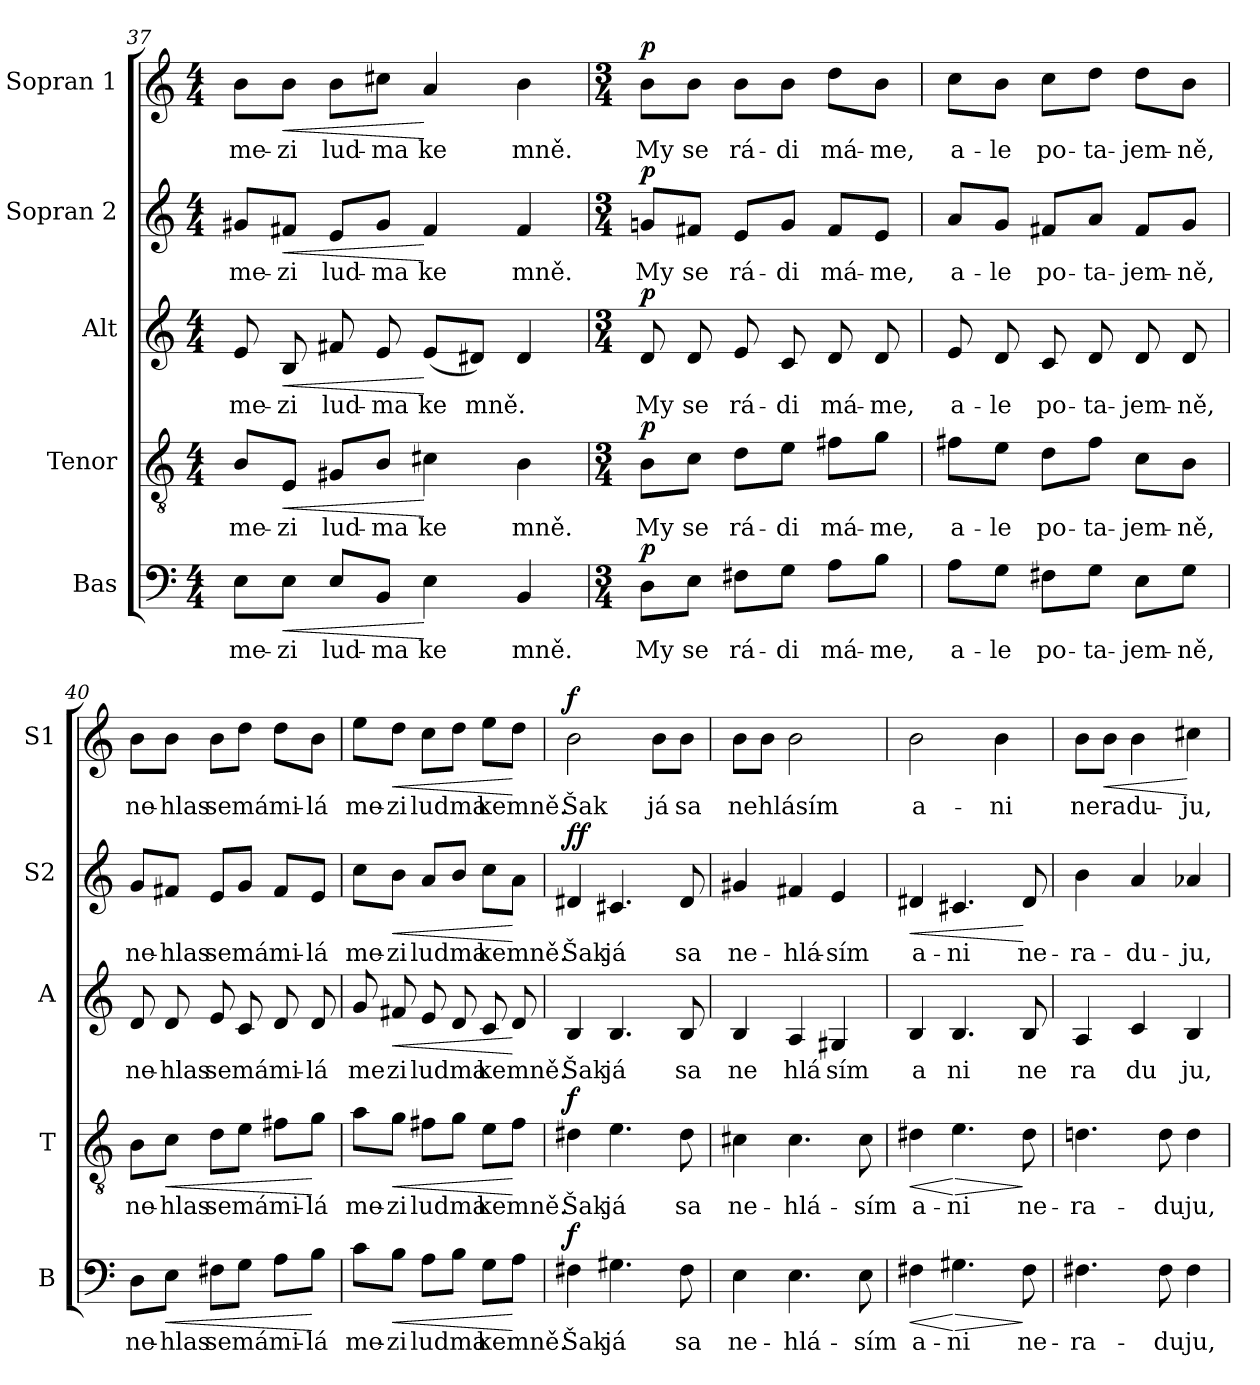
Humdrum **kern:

**kern	**text	**dynam	**kern	**text	**dynam	**kern	**text	**dynam	**kern	**text	**dynam	**kern	**text	**dynam
*part5	*part5	*part5	*part4	*part4	*part4	*part3	*part3	*part3	*part2	*part2	*part2	*part1	*part1	*part1
*staff5	*staff5	*staff5	*staff4	*staff4	*staff4	*staff3	*staff3	*staff3	*staff2	*staff2	*staff2	*staff1	*staff1	*staff1
*I"Bas	*	*	*I"Tenor	*	*	*I"Alt	*	*	*I"Sopran 2	*	*	*I"Sopran 1	*	*
*I'B	*	*	*I'T	*	*	*I'A	*	*	*I'S2	*	*	*I'S1	*	*
!!LO:PB:g=z
*clefF4	*	*	*clefGv2	*	*	*clefG2	*	*	*clefG2	*	*	*clefG2	*	*
*M4/4	*	*	*M4/4	*	*	*M4/4	*	*	*M4/4	*	*	*M4/4	*	*
=37	=37	=37	=37	=37	=37	=37	=37	=37	=37	=37	=37	=37	=37	=37
!	!LO:LY:b:cj	!	!	!LO:LY:b:cj	!	!	!LO:LY:b:cj	!	!	!LO:LY:b:cj	!	!	!LO:LY:b:cj	!
8E\L	me-	.	8B/L	me-	.	8e/	me-	.	8g#X/L	me-	.	8b\L	me-	.
!	!LO:LY:b:cj	!LO:HP:b	!	!LO:LY:b:cj	!LO:HP:b	!	!LO:LY:b:cj	!LO:HP:b	!	!LO:LY:b:cj	!LO:HP:b	!	!LO:LY:b:cj	!LO:HP:b
8E\J	-zi	<	8E/J	-zi	<	8B/	-zi	<	8f#X/J	-zi	<	8b\J	-zi	<
!	!LO:LY:b:cj	!	!	!LO:LY:b:cj	!	!	!LO:LY:b:cj	!	!	!LO:LY:b:cj	!	!	!LO:LY:b:cj	!
8E/L	lud-	.	8G#X/L	lud-	.	8f#X/	lud-	.	8e/L	lud-	.	8b\L	lud-	.
!	!LO:LY:b:cj	!	!	!LO:LY:b:cj	!	!	!LO:LY:b:cj	!	!	!LO:LY:b:cj	!	!	!LO:LY:b:cj	!
8BB/J	-ma	.	8B/J	-ma	.	8e/	-ma	.	8g#/J	-ma	.	8cc#X\J	-ma	.
!	!LO:LY:b:cj	!	!	!LO:LY:b:cj	!	!	!LO:LY:b:cj	!	!	!LO:LY:b:cj	!	!	!LO:LY:b:cj	!
4E\	ke	[	4c#X\	ke	[	(<8e/L	ke	[	4f#/	ke	[	4a/	ke	[
!	!	!	!	!	!	!	!LO:LY:b	!	!	!	!	!	!	!
.	.	.	.	.	.	8d#X/J)	mně.	.	.	.	.	.	.	.
!	!LO:LY:b:cj	!	!	!LO:LY:b:cj	!	!	!	!	!	!LO:LY:b:cj	!	!	!LO:LY:b:cj	!
4BB/	mně.	.	4B\	mně.	.	4d#/	.	.	4f#/	mně.	.	4b\	mně.	.
=38	=38	=38	=38	=38	=38	=38	=38	=38	=38	=38	=38	=38	=38	=38
*M3/4	*	*	*M3/4	*	*	*M3/4	*	*	*M3/4	*	*	*M3/4	*	*
!	!LO:LY:b:cj	!LO:DY:a	!	!LO:LY:b:cj	!LO:DY:a	!	!LO:LY:b:cj	!LO:DY:a	!	!LO:LY:b:cj	!LO:DY:a	!	!LO:LY:b:cj	!LO:DY:a
8D\L	My	p	8B\L	My	p	8d/	My	p	8gn/L	My	p	8b\L	My	p
!	!LO:LY:b:cj	!	!	!LO:LY:b:cj	!	!	!LO:LY:b:cj	!	!	!LO:LY:b:cj	!	!	!LO:LY:b:cj	!
8E\J	se	.	8c\J	se	.	8d/	se	.	8f#X/J	se	.	8b\J	se	.
!	!LO:LY:b:cj	!	!	!LO:LY:b:cj	!	!	!LO:LY:b:cj	!	!	!LO:LY:b:cj	!	!	!LO:LY:b:cj	!
8F#X\L	rá-	.	8d\L	rá-	.	8e/	rá-	.	8e/L	rá-	.	8b\L	rá-	.
!	!LO:LY:b:cj	!	!	!LO:LY:b:cj	!	!	!LO:LY:b:cj	!	!	!LO:LY:b:cj	!	!	!LO:LY:b:cj	!
8G\J	-di	.	8e\J	-di	.	8c/	-di	.	8g/J	-di	.	8b\J	-di	.
!	!LO:LY:b:cj	!	!	!LO:LY:b:cj	!	!	!LO:LY:b:cj	!	!	!LO:LY:b:cj	!	!	!LO:LY:b:cj	!
8A\L	má-	.	8f#X\L	má-	.	8d/	má-	.	8f#/L	má-	.	8dd\L	má-	.
!	!LO:LY:b:cj	!	!	!LO:LY:b:cj	!	!	!LO:LY:b:cj	!	!	!LO:LY:b:cj	!	!	!LO:LY:b:cj	!
8B\J	-me,	.	8g\J	-me,	.	8d/	-me,	.	8e/J	-me,	.	8b\J	-me,	.
=39	=39	=39	=39	=39	=39	=39	=39	=39	=39	=39	=39	=39	=39	=39
!	!LO:LY:b:cj	!	!	!LO:LY:b:cj	!	!	!LO:LY:b:cj	!	!	!LO:LY:b:cj	!	!	!LO:LY:b:cj	!
8A\L	a-	.	8f#X\L	a-	.	8e/	a-	.	8a/L	a-	.	8cc\L	a-	.
!	!LO:LY:b:cj	!	!	!LO:LY:b:cj	!	!	!LO:LY:b:cj	!	!	!LO:LY:b:cj	!	!	!LO:LY:b:cj	!
8G\J	-le	.	8e\J	-le	.	8d/	-le	.	8g/J	-le	.	8b\J	-le	.
!	!LO:LY:b:cj	!	!	!LO:LY:b:cj	!	!	!LO:LY:b:cj	!	!	!LO:LY:b:cj	!	!	!LO:LY:b:cj	!
8F#X\L	po-	.	8d\L	po-	.	8c/	po-	.	8f#X/L	po-	.	8cc\L	po-	.
!	!LO:LY:b:cj	!	!	!LO:LY:b:cj	!	!	!LO:LY:b:cj	!	!	!LO:LY:b:cj	!	!	!LO:LY:b:cj	!
8G\J	-ta-	.	8f#\J	-ta-	.	8d/	-ta-	.	8a/J	-ta-	.	8dd\J	-ta-	.
!	!LO:LY:b:cj	!	!	!LO:LY:b:cj	!	!	!LO:LY:b:cj	!	!	!LO:LY:b:cj	!	!	!LO:LY:b:cj	!
8E\L	-jem-	.	8c\L	-jem-	.	8d/	-jem-	.	8f#/L	-jem-	.	8dd\L	-jem-	.
!	!LO:LY:b:cj	!	!	!LO:LY:b:cj	!	!	!LO:LY:b:cj	!	!	!LO:LY:b:cj	!	!	!LO:LY:b:cj	!
8G\J	-ně,	.	8B\J	-ně,	.	8d/	-ně,	.	8g/J	-ně,	.	8b\J	-ně,	.
=40	=40	=40	=40	=40	=40	=40	=40	=40	=40	=40	=40	=40	=40	=40
!	!LO:LY:b:cj	!	!	!LO:LY:b:cj	!	!	!LO:LY:b:cj	!	!	!LO:LY:b:cj	!	!	!LO:LY:b:cj	!
8D\L	ne-	.	8B\L	ne-	.	8d/	ne-	.	8g/L	ne-	.	8b\L	ne-	.
!	!LO:LY:b:cj	!LO:HP:b	!	!LO:LY:b:cj	!LO:HP:b	!	!LO:LY:b:cj	!	!	!LO:LY:b:cj	!	!	!LO:LY:b:cj	!
8E\J	-hlas	<	8c\J	-hlas	<	8d/	-hlas	.	8f#X/J	-hlas	.	8b\J	-hlas	.
!	!LO:LY:b:cj	!	!	!LO:LY:b:cj	!	!	!LO:LY:b:cj	!	!	!LO:LY:b:cj	!	!	!LO:LY:b:cj	!
8F#X\L	se	.	8d\L	se	.	8e/	se	.	8e/L	se	.	8b\L	se	.
!	!LO:LY:b:cj	!	!	!LO:LY:b:cj	!	!	!LO:LY:b:cj	!	!	!LO:LY:b:cj	!	!	!LO:LY:b:cj	!
8G\J	má	.	8e\J	má	.	8c/	má	.	8g/J	má	.	8dd\J	má	.
!	!LO:LY:b:cj	!	!	!LO:LY:b:cj	!	!	!LO:LY:b:cj	!	!	!LO:LY:b:cj	!	!	!LO:LY:b:cj	!
8A\L	mi-	.	8f#X\L	mi-	.	8d/	mi-	.	8f#/L	mi-	.	8dd\L	mi-	.
!	!LO:LY:b:cj	!	!	!LO:LY:b:cj	!	!	!LO:LY:b:cj	!	!	!LO:LY:b:cj	!	!	!LO:LY:b:cj	!
8B\J	-lá	[	8g\J	-lá	[	8d/	-lá	.	8e/J	-lá	.	8b\J	-lá	.
!!LO:LB:g=z
=41	=41	=41	=41	=41	=41	=41	=41	=41	=41	=41	=41	=41	=41	=41
!	!LO:LY:b:cj	!	!	!LO:LY:b:cj	!	!	!LO:LY:b:cj	!	!	!LO:LY:b:cj	!	!	!LO:LY:b:cj	!
8c\L	me-	.	8a\L	me-	.	8g/	me	.	8cc\L	me-	.	8ee\L	me-	.
!	!LO:LY:b:cj	!LO:HP:b	!	!LO:LY:b:cj	!LO:HP:b	!	!LO:LY:b:cj	!LO:HP:b	!	!LO:LY:b:cj	!LO:HP:b	!	!LO:LY:b:cj	!LO:HP:b
8B\J	-zi	<	8g\J	-zi	<	8f#X/	zi	<	8b\J	-zi	<	8dd\J	-zi	<
!	!LO:LY:b:cj	!	!	!LO:LY:b:cj	!	!	!LO:LY:b:cj	!	!	!LO:LY:b:cj	!	!	!LO:LY:b:cj	!
8A\L	ludma	.	8f#X\L	ludma	.	8e/	ludma	.	8a/L	ludma	.	8cc\L	ludma	.
8B\J	.	.	8g\J	.	.	8d/	.	.	8b/J	.	.	8dd\J	.	.
!	!LO:LY:b:cj	!	!	!LO:LY:b:cj	!	!	!LO:LY:b:cj	!	!	!LO:LY:b:cj	!	!	!LO:LY:b:cj	!
8G\L	ke	.	8e\L	ke	.	8c/	ke	.	8cc\L	ke	.	8ee\L	ke	.
!	!LO:LY:b:cj	!	!	!LO:LY:b:cj	!	!	!LO:LY:b:cj	!	!	!LO:LY:b:cj	!	!	!LO:LY:b:cj	!
8A\J	mně.	[	8f#\J	mně.	[	8d/	mně.	[	8a\J	mně.	[	8dd\J	mně.	[
=42	=42	=42	=42	=42	=42	=42	=42	=42	=42	=42	=42	=42	=42	=42
!	!LO:LY:b:cj	!LO:DY:a	!	!LO:LY:b:cj	!LO:DY:a	!	!LO:LY:b:cj	!	!	!LO:LY:b:cj	!LO:DY:a	!	!LO:LY:b:cj	!
!	!	!	!	!	!	!	!	!	!	!	!LO:DY:n=1:b	!	!	!LO:DY:a
4F#X\	Šak	f	4d#X\	Šak	f	4B/	Šak	.	4d#X/	Šak	f f	2b\	Šak	f
!	!LO:LY:b:cj	!	!	!LO:LY:b:cj	!	!	!LO:LY:b:cj	!	!	!LO:LY:b:cj	!	!	!	!
4.G#X\	já	.	4.e\	já	.	4.B/	já	.	4.c#X/	já	.	.	.	.
!	!	!	!	!	!	!	!	!	!	!	!	!	!LO:LY:b:cj	!
.	.	.	.	.	.	.	.	.	.	.	.	8b\L	já	.
!	!LO:LY:b:cj	!	!	!LO:LY:b:cj	!	!	!LO:LY:b:cj	!	!	!LO:LY:b:cj	!	!	!LO:LY:b:cj	!
8F#\	sa	.	8d#\	sa	.	8B/	sa	.	8d#/	sa	.	8b\J	sa	.
=43	=43	=43	=43	=43	=43	=43	=43	=43	=43	=43	=43	=43	=43	=43
!	!LO:LY:b:cj	!	!	!LO:LY:b:cj	!	!	!LO:LY:b:cj	!	!	!LO:LY:b:cj	!	!	!LO:LY:b	!
4E\	ne-	.	4c#X\	ne-	.	4B/	ne	.	4g#X/	ne-	.	8b\L	nehlásím	.
.	.	.	.	.	.	.	.	.	.	.	.	8b\J	.	.
!	!LO:LY:b:cj	!	!	!LO:LY:b:cj	!	!	!LO:LY:b:cj	!	!	!LO:LY:b:cj	!	!	!	!
4.E\	-hlá-	.	4.c#\	-hlá-	.	4A/	hlá	.	4f#X/	-hlá-	.	2b\	.	.
!	!	!	!	!	!	!	!LO:LY:b:cj	!	!	!LO:LY:b:cj	!	!	!	!
.	.	.	.	.	.	4G#X/	sím	.	4e/	-sím	.	.	.	.
!	!LO:LY:b:cj	!	!	!LO:LY:b:cj	!	!	!	!	!	!	!	!	!	!
8E\	-sím	.	8c#\	-sím	.	.	.	.	.	.	.	.	.	.
=44	=44	=44	=44	=44	=44	=44	=44	=44	=44	=44	=44	=44	=44	=44
!	!LO:LY:b:cj	!LO:HP:b	!	!LO:LY:b:cj	!LO:HP:b	!	!LO:LY:b:cj	!	!	!LO:LY:b:cj	!LO:HP:b	!	!LO:LY:b:cj	!
4F#X\	a-	<	4d#X\	a-	<	4B/	a	.	4d#X/	a-	<	2b\	a-	.
!	!LO:LY:b:cj	!LO:HP:n=1:b	!	!LO:LY:b:cj	!LO:HP:n=1:b	!	!LO:LY:b:cj	!	!	!LO:LY:b:cj	!	!	!	!
4.G#X\	-ni	[ >	4.e\	-ni	[ >	4.B/	ni	.	4.c#X/	-ni	.	.	.	.
!	!	!	!	!	!	!	!	!	!	!	!	!	!LO:LY:b:cj	!
.	.	.	.	.	.	.	.	.	.	.	.	4b\	-ni	.
!	!LO:LY:b:cj	!	!	!LO:LY:b:cj	!	!	!LO:LY:b:cj	!	!	!LO:LY:b:cj	!	!	!	!
8F#\	ne-	]	8d#\	ne-	]	8B/	ne	.	8d#/	ne-	[	.	.	.
=45	=45	=45	=45	=45	=45	=45	=45	=45	=45	=45	=45	=45	=45	=45
!	!LO:LY:b:cj	!	!	!LO:LY:b:cj	!	!	!LO:LY:b:cj	!	!	!LO:LY:b:cj	!	!	!LO:LY:b	!
4.F#X\	-ra-	.	4.dn\	-ra-	.	4A/	ra	.	4b\	-ra-	.	8b\L	neradu-	.
!	!	!	!	!	!	!	!	!	!	!	!	!	!	!LO:HP:b
.	.	.	.	.	.	.	.	.	.	.	.	8b\J	.	<
!	!	!	!	!	!	!	!LO:LY:b:cj	!	!	!LO:LY:b:cj	!	!	!	!
.	.	.	.	.	.	4c/	du	.	4a/	-du-	.	4b\	.	.
!	!LO:LY:b:cj	!	!	!LO:LY:b:cj	!	!	!	!	!	!	!	!	!	!
8F#\	-duju,	.	8d\	-duju,	.	.	.	.	.	.	.	.	.	.
!	!	!	!	!	!	!	!LO:LY:b:cj	!	!	!LO:LY:b:cj	!	!	!LO:LY:b:cj	!
4F#\	.	.	4d\	.	.	4B/	ju,	.	4a-X/	-ju,	.	4cc#X\	-ju,	[
=	=	=	=	=	=	=	=	=	=	=	=	=	=	=
*-	*-	*-	*-	*-	*-	*-	*-	*-	*-	*-	*-	*-	*-	*-
